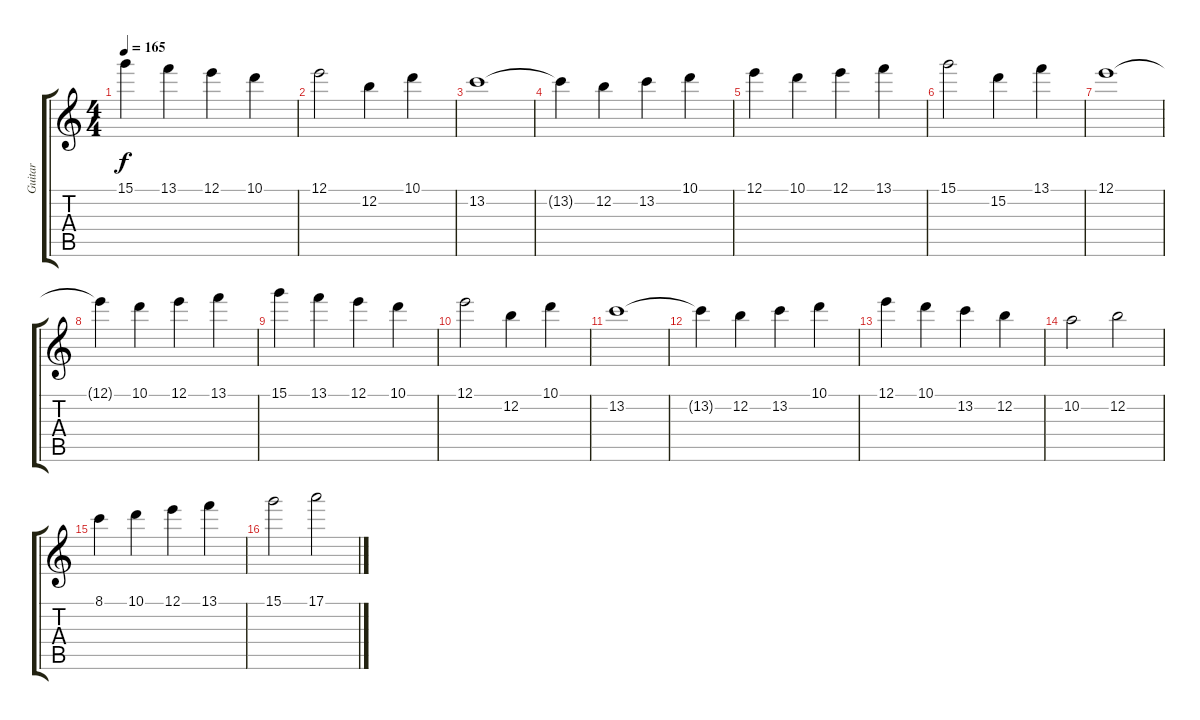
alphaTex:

\track ("Guitar" "Guitar") {instrument distortionguitar}
\staff {score tabs}
\tuning (E4 B3 G3 D3 A2 E2) {hide}
\ts (4 4)
\tempo 165
\clef g2
\ks c
15.1.4{dy f} 13.1.4 12.1.4 10.1.4 |
12.1.2 12.2.4 10.1.4 |
13.2.1 |
13.2{t}.4 12.2.4 13.2.4 10.1.4 |
12.1.4 10.1.4 12.1.4 13.1.4 |
15.1.2 15.2.4 13.1.4 |
12.1.1 |
12.1{t}.4 10.1.4 12.1.4 13.1.4 |
15.1.4 13.1.4 12.1.4 10.1.4 |
12.1.2 12.2.4 10.1.4 |
13.2.1 |
13.2{t}.4 12.2.4 13.2.4 10.1.4 |
12.1.4 10.1.4 13.2.4 12.2.4 |
10.2.2 12.2.2 |
8.1.4 10.1.4 12.1.4 13.1.4 |
15.1.2 17.1.2
